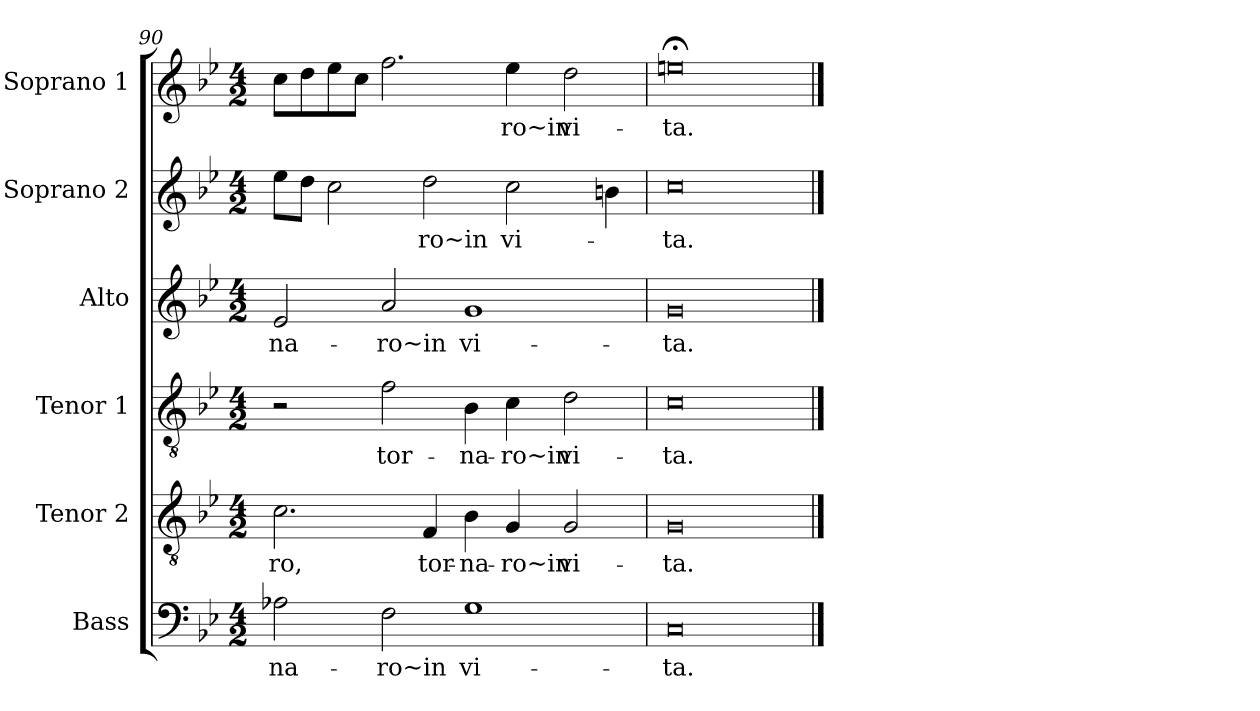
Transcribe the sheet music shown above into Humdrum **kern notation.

**kern	**text	**kern	**text	**kern	**text	**kern	**text	**kern	**text	**kern	**text
*part6	*part6	*part5	*part5	*part4	*part4	*part3	*part3	*part2	*part2	*part1	*part1
*staff6	*staff6	*staff5	*staff5	*staff4	*staff4	*staff3	*staff3	*staff2	*staff2	*staff1	*staff1
*I"Bass	*	*I"Tenor 2	*	*I"Tenor 1	*	*I"Alto	*	*I"Soprano 2	*	*I"Soprano 1	*
*I'B	*	*I'T 2	*	*I'T 1	*	*I'A	*	*I'S 2	*	*I'S 1	*
!!LO:LB:g=z
*clefF4	*	*clefGv2	*	*clefGv2	*	*clefG2	*	*clefG2	*	*clefG2	*
*k[b-e-]	*	*k[b-e-]	*	*k[b-e-]	*	*k[b-e-]	*	*k[b-e-]	*	*k[b-e-]	*
*B-:	*	*B-:	*	*B-:	*	*B-:	*	*B-:	*	*B-:	*
*M4/2	*	*M4/2	*	*M4/2	*	*M4/2	*	*M4/2	*	*M4/2	*
=90	=90	=90	=90	=90	=90	=90	=90	=90	=90	=90	=90
!	!LO:LY:b	!	!LO:LY:b	!	!	!	!LO:LY:b	!	!	!	!
2A-X\	-na-	2.c\	-ro,	2r	.	2e-/	-na-	8ee-\L	.	8cc\L	.
.	.	.	.	.	.	.	.	8dd\J	.	8dd\	.
.	.	.	.	.	.	.	.	2cc\	.	8ee-\	.
.	.	.	.	.	.	.	.	.	.	8cc\J	.
!	!LO:LY:b	!	!	!	!LO:LY:b	!	!LO:LY:b	!	!	!	!
2F\	-ro~in	.	.	2f\	tor-	2a/	-ro~in	.	.	2.ff\	.
!	!	!	!LO:LY:b	!	!	!	!	!	!LO:LY:b	!	!
.	.	4F/	tor-	.	.	.	.	2dd\	-ro~in	.	.
!	!LO:LY:b	!	!LO:LY:b	!	!LO:LY:b	!	!LO:LY:b	!	!	!	!
1G	vi-	4B-\	-na-	4B-\	-na-	1g	vi-	.	.	.	.
!	!	!	!LO:LY:b	!	!LO:LY:b	!	!	!	!LO:LY:b	!	!LO:LY:b
.	.	4G/	-ro~in	4c\	-ro~in	.	.	2cc\	vi-	4ee-\	-ro~in
!	!	!	!LO:LY:b	!	!LO:LY:b	!	!	!	!	!	!LO:LY:b
.	.	2G/	vi-	2d\	vi-	.	.	.	.	2dd\	vi-
.	.	.	.	.	.	.	.	4bn\	.	.	.
=91	=91	=91	=91	=91	=91	=91	=91	=91	=91	=91	=91
!	!LO:LY:b	!	!LO:LY:b	!	!LO:LY:b	!	!LO:LY:b	!	!LO:LY:b	!	!LO:LY:b
0C	-ta.	0G	-ta.	0c	-ta.	0g	-ta.	0cc	-ta.	0een;<	-ta.
==	==	==	==	==	==	==	==	==	==	==	==
*-	*-	*-	*-	*-	*-	*-	*-	*-	*-	*-	*-
